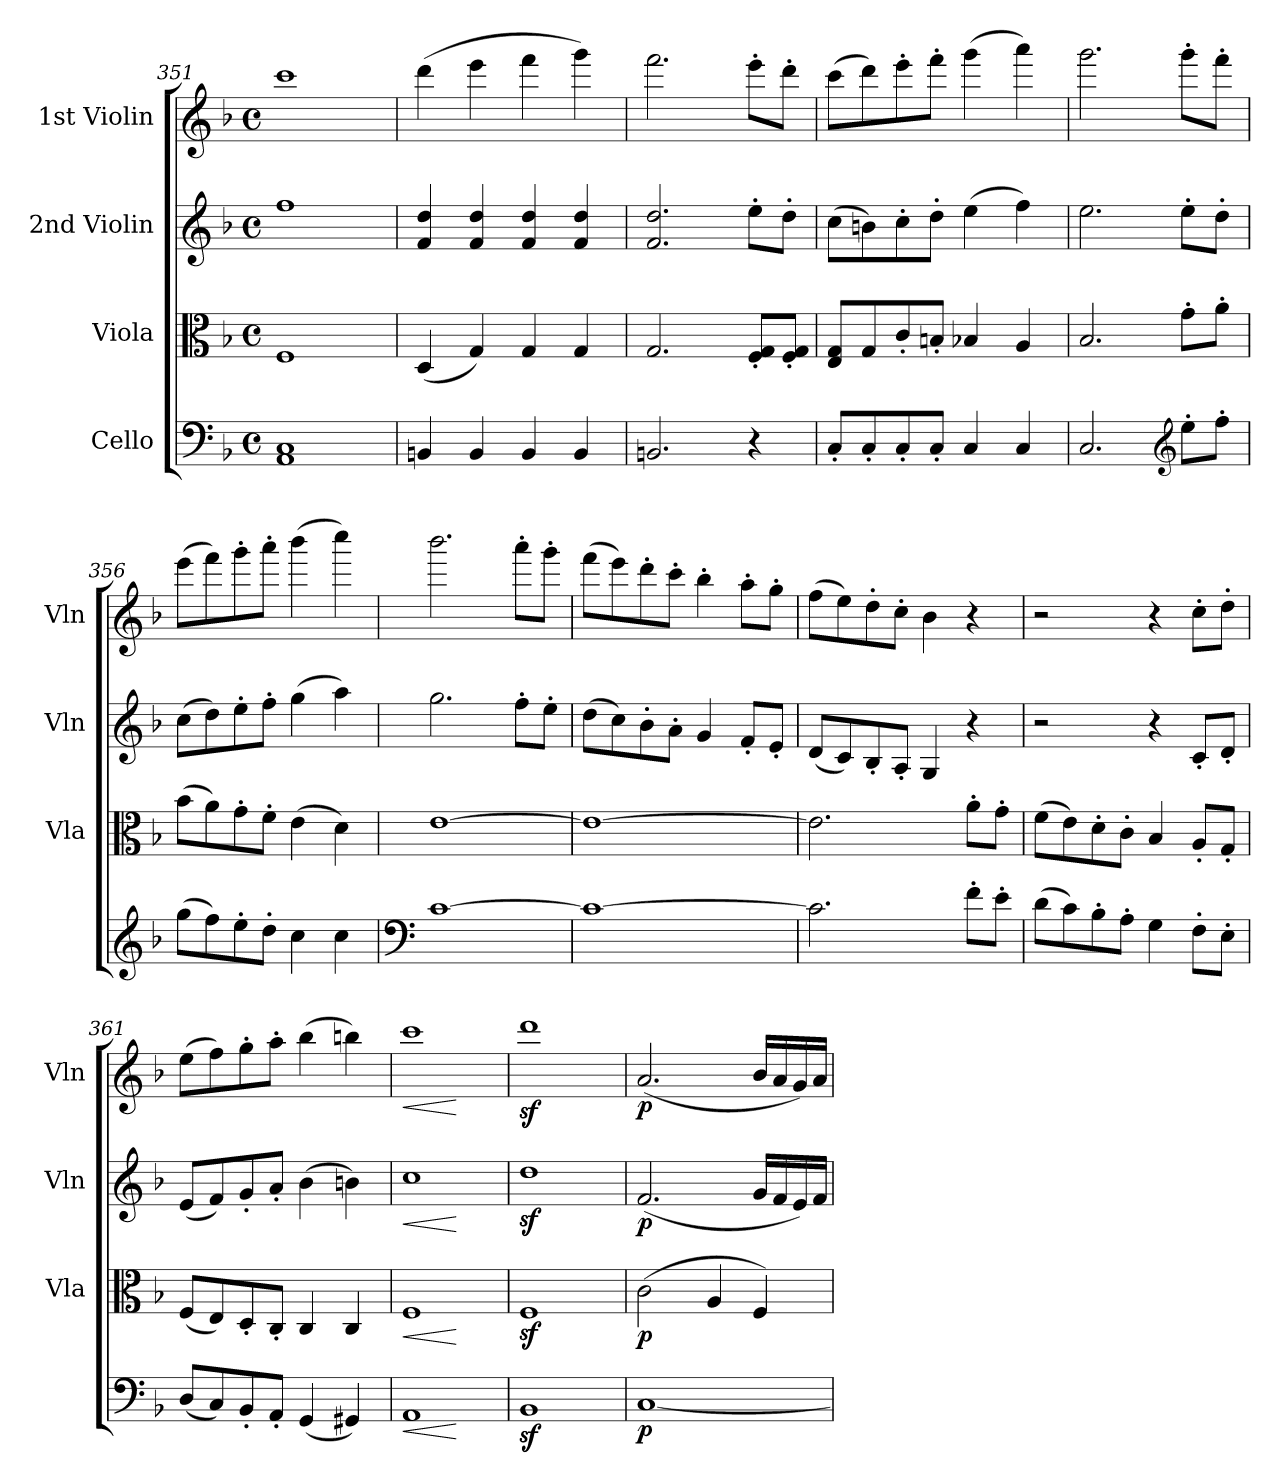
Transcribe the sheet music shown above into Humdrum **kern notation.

**kern	**dynam	**kern	**dynam	**kern	**dynam	**kern	**dynam
*part4	*part4	*part3	*part3	*part2	*part2	*part1	*part1
*staff4	*staff4	*staff3	*staff3	*staff2	*staff2	*staff1	*staff1
*I"Cello	*	*I"Viola	*	*I"2nd Violin	*	*I"1st Violin	*
*	*	*I'Vla	*	*I'Vln	*	*I'Vln	*
*clefF4	*	*clefC3	*	*clefG2	*	*clefG2	*
*k[b-]	*	*k[b-]	*	*k[b-]	*	*k[b-]	*
*F:	*	*F:	*	*F:	*	*F:	*
*M4/4	*	*M4/4	*	*M4/4	*	*M4/4	*
*met(c)	*	*met(c)	*	*met(c)	*	*met(c)	*
=351	=351	=351	=351	=351	=351	=351	=351
1AA 1C	.	1F	.	1ff	.	1ccc	.
=352	=352	=352	=352	=352	=352	=352	=352
4BBn/	.	(4D/	.	4f/ 4dd/	.	(4ddd\	.
4BB/	.	4G/)	.	4f/ 4dd/	.	4eee\	.
4BB/	.	4G/	.	4f/ 4dd/	.	4fff\	.
4BB/	.	4G/	.	4f/ 4dd/	.	4ggg\)	.
!!LO:LB:g=z
=353	=353	=353	=353	=353	=353	=353	=353
2.BBn/	.	2.G/	.	2.f/ 2.dd/	.	2.fff\	.
4r	.	8F'/ 8G'/L	.	8ee'\L	.	8eee'\L	.
.	.	8F'/ 8G'/J	.	8dd'\J	.	8ddd'\J	.
=354	=354	=354	=354	=354	=354	=354	=354
8C'/L	.	8E/ 8G/L	.	(8cc\L	.	(8ccc\L	.
8C'/	.	8G/	.	8bn\)	.	8ddd\)	.
8C'/	.	8c'/	.	8cc'\	.	8eee'\	.
8C'/J	.	8Bn'/J	.	8dd'\J	.	8fff'\J	.
4C/	.	4B-X/	.	(4ee\	.	(4ggg\	.
4C/	.	4A/	.	4ff\)	.	4aaa\)	.
=355	=355	=355	=355	=355	=355	=355	=355
2.C/	.	2.B-/	.	2.ee\	.	2.ggg\	.
*clefG2	*	*	*	*	*	*	*
8ee'\L	.	8g'\L	.	8ee'\L	.	8ggg'\L	.
8ff'\J	.	8a'\J	.	8dd'\J	.	8fff'\J	.
=356	=356	=356	=356	=356	=356	=356	=356
(8gg\L	.	(8b-\L	.	(8cc\L	.	(8eee\L	.
8ff\)	.	8a\)	.	8dd\)	.	8fff\)	.
8ee'\	.	8g'\	.	8ee'\	.	8ggg'\	.
8dd'\J	.	8f'\J	.	8ff'\J	.	8aaa'\J	.
4cc\	.	(4e\	.	(4gg\	.	(4bbb-\	.
4cc\	.	4d\)	.	4aa\)	.	4cccc\)	.
=357	=357	=357	=357	=357	=357	=357	=357
*clefF4	*	*	*	*	*	*	*
[1c	.	[1e	.	2.gg\	.	2.bbb-\	.
.	.	.	.	8ff'\L	.	8aaa'\L	.
.	.	.	.	8ee'\J	.	8ggg'\J	.
=358	=358	=358	=358	=358	=358	=358	=358
1c_	.	1e_	.	(8dd\L	.	(8fff\L	.
.	.	.	.	8cc\)	.	8eee\)	.
.	.	.	.	8b-'\	.	8ddd'\	.
.	.	.	.	8a'\J	.	8ccc'\J	.
.	.	.	.	4g/	.	4bb-'\	.
.	.	.	.	8f'/L	.	8aa'\L	.
.	.	.	.	8e'/J	.	8gg'\J	.
=359	=359	=359	=359	=359	=359	=359	=359
2.c\]	.	2.e\]	.	(8d/L	.	(8ff\L	.
.	.	.	.	8c/)	.	8ee\)	.
.	.	.	.	8B-'/	.	8dd'\	.
.	.	.	.	8A'/J	.	8cc'\J	.
.	.	.	.	4G/	.	4b-\	.
8f'\L	.	8a'\L	.	4r	.	4r	.
8e'\J	.	8g'\J	.	.	.	.	.
=360	=360	=360	=360	=360	=360	=360	=360
(8d\L	.	(8f\L	.	2r	.	2r	.
8c\)	.	8e\)	.	.	.	.	.
8B-'\	.	8d'\	.	.	.	.	.
8A'\J	.	8c'\J	.	.	.	.	.
4G\	.	4B-/	.	4r	.	4r	.
8F'\L	.	8A'/L	.	8c'/L	.	8cc'\L	.
8E'\J	.	8G'/J	.	8d'/J	.	8dd'\J	.
=361	=361	=361	=361	=361	=361	=361	=361
(8D/L	.	(8F/L	.	(8e/L	.	(8ee\L	.
8C/)	.	8E/)	.	8f/)	.	8ff\)	.
8BB-'/	.	8D'/	.	8g'/	.	8gg'\	.
8AA'/J	.	8C'/J	.	8a'/J	.	8aa'\J	.
(4GG/	.	4C/	.	(4b-\	.	(4bb-\	.
4GG#X/)	.	4C/	.	4bn\)	.	4bbn\)	.
!!LO:LB:g=z
=362	=362	=362	=362	=362	=362	=362	=362
!	!LO:HP:b	!	!LO:HP:b	!	!LO:HP:b	!	!LO:HP:b
1AA	<	1F	<	1cc	<	1ccc	<
.	[	.	[	.	[	.	[
=363	=363	=363	=363	=363	=363	=363	=363
1BB-z<	.	1Fz<	.	1ddz<	.	1dddz<	.
=364	=364	=364	=364	=364	=364	=364	=364
!	!LO:DY:b	!	!LO:DY:b	!	!LO:DY:b	!	!LO:DY:b
[1C	p	(2c\	p	(2.f/	p	(2.a/	p
.	.	4A/	.	.	.	.	.
.	.	4F/)	.	16g/LL	.	16b-/LL	.
.	.	.	.	16f/	.	16a/	.
.	.	.	.	16e/)	.	16g/)	.
.	.	.	.	16f/JJ	.	16a/JJ	.
=	=	=	=	=	=	=	=
*-	*-	*-	*-	*-	*-	*-	*-
